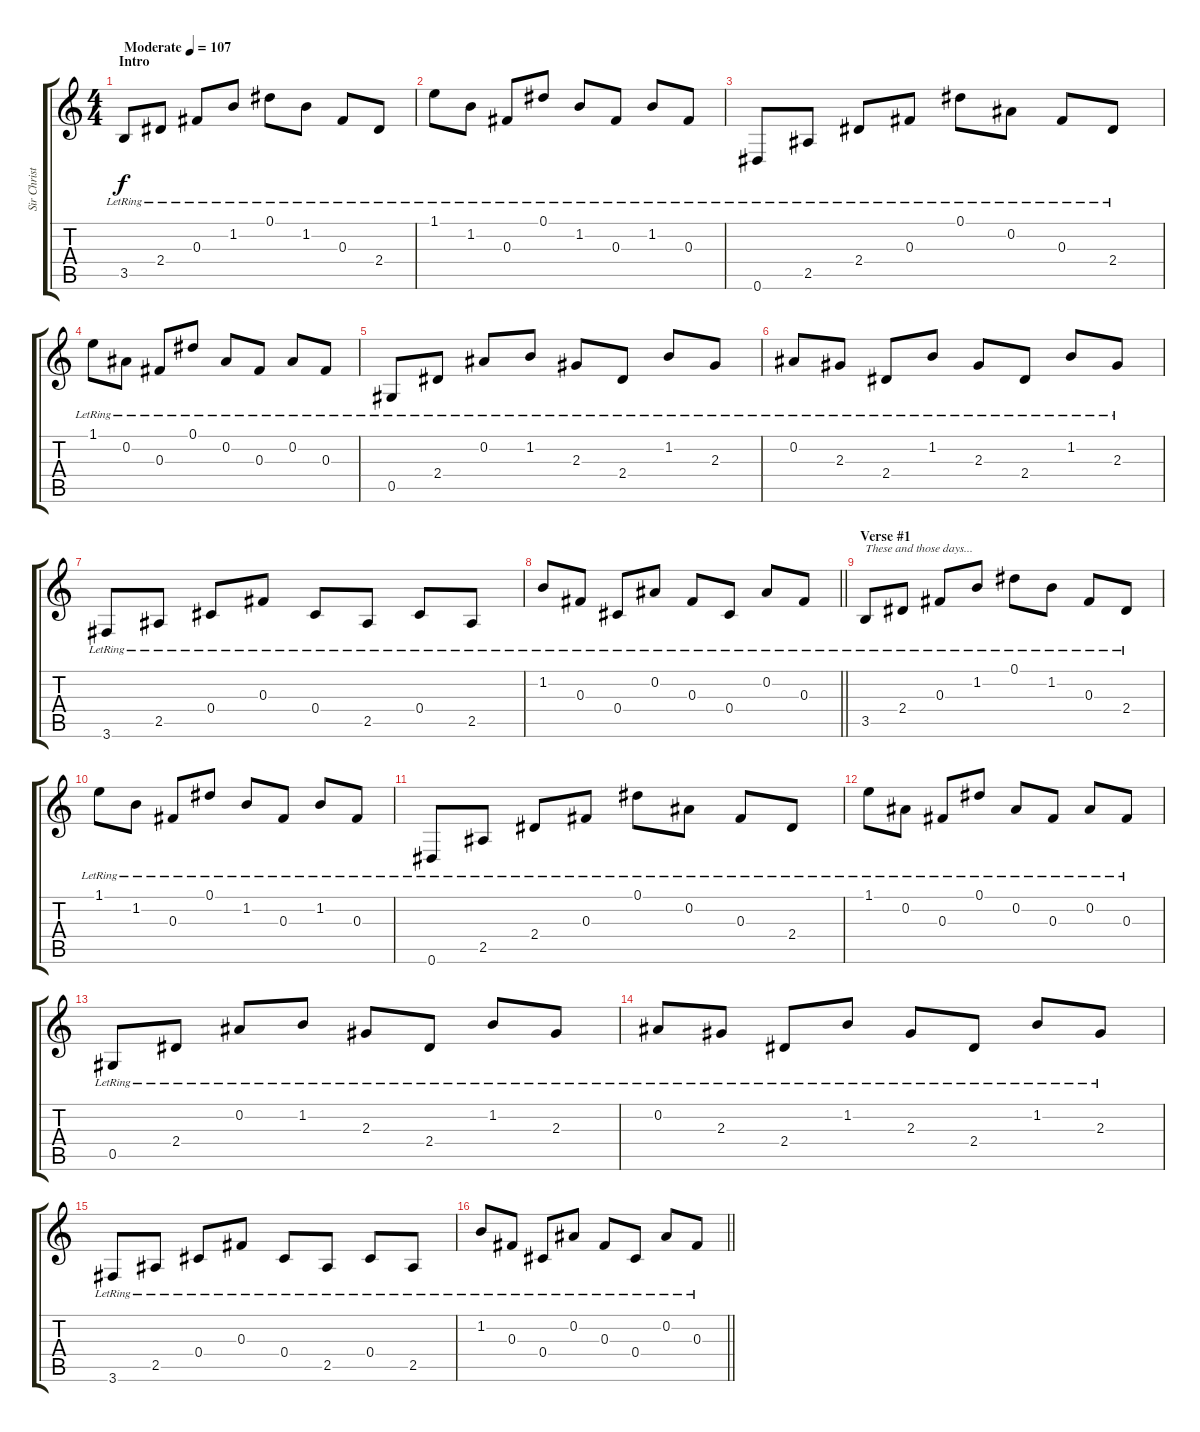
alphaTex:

\track ("Sir Christus 1#" "Sir Christ") {instrument electricguitarclean}
\staff {score tabs}
\tuning (Eb4 Bb3 Gb3 Db3 Ab2 Eb2) {hide}
\ts (4 4)
\section ("" "Intro")
\tempo (107 "Moderate")
\clef g2
\ks c
3.5{lr}.8{dy f instrument electricguitarclean} 2.4{lr}.8 0.3{lr}.8 1.2{lr}.8 0.1{lr}.8 1.2{lr}.8 0.3{lr}.8 2.4{lr}.8 |
1.1{lr}.8 1.2{lr}.8 0.3{lr}.8 0.1{lr}.8 1.2{lr}.8 0.3{lr}.8 1.2{lr}.8 0.3{lr}.8 |
0.6{lr}.8 2.5{lr}.8 2.4{lr}.8 0.3{lr}.8 0.1{lr}.8 0.2{lr}.8 0.3{lr}.8 2.4{lr}.8 |
1.1{lr}.8 0.2{lr}.8 0.3{lr}.8 0.1{lr}.8 0.2{lr}.8 0.3{lr}.8 0.2{lr}.8 0.3{lr}.8 |
0.5{lr}.8 2.4{lr}.8 0.2{lr}.8 1.2{lr}.8 2.3{lr}.8 2.4{lr}.8 1.2{lr}.8 2.3{lr}.8 |
0.2{lr}.8 2.3{lr}.8 2.4{lr}.8 1.2{lr}.8 2.3{lr}.8 2.4{lr}.8 1.2{lr}.8 2.3{lr}.8 |
3.6{lr}.8 2.5{lr}.8 0.4{lr}.8 0.3{lr}.8 0.4{lr}.8 2.5{lr}.8 0.4{lr}.8 2.5{lr}.8 |
\barLineRight lightlight
1.2{lr}.8 0.3{lr}.8 0.4{lr}.8 0.2{lr}.8 0.3{lr}.8 0.4{lr}.8 0.2{lr}.8 0.3{lr}.8 |
\section ("" "Verse #1")
3.5{lr}.8{txt "These and those days..."} 2.4{lr}.8 0.3{lr}.8 1.2{lr}.8 0.1{lr}.8 1.2{lr}.8 0.3{lr}.8 2.4{lr}.8 |
1.1{lr}.8 1.2{lr}.8 0.3{lr}.8 0.1{lr}.8 1.2{lr}.8 0.3{lr}.8 1.2{lr}.8 0.3{lr}.8 |
0.6{lr}.8 2.5{lr}.8 2.4{lr}.8 0.3{lr}.8 0.1{lr}.8 0.2{lr}.8 0.3{lr}.8 2.4{lr}.8 |
1.1{lr}.8 0.2{lr}.8 0.3{lr}.8 0.1{lr}.8 0.2{lr}.8 0.3{lr}.8 0.2{lr}.8 0.3{lr}.8 |
0.5{lr}.8 2.4{lr}.8 0.2{lr}.8 1.2{lr}.8 2.3{lr}.8 2.4{lr}.8 1.2{lr}.8 2.3{lr}.8 |
0.2{lr}.8 2.3{lr}.8 2.4{lr}.8 1.2{lr}.8 2.3{lr}.8 2.4{lr}.8 1.2{lr}.8 2.3{lr}.8 |
3.6{lr}.8 2.5{lr}.8 0.4{lr}.8 0.3{lr}.8 0.4{lr}.8 2.5{lr}.8 0.4{lr}.8 2.5{lr}.8 |
\barLineRight lightlight
1.2{lr}.8 0.3{lr}.8 0.4{lr}.8 0.2{lr}.8 0.3{lr}.8 0.4{lr}.8 0.2{lr}.8 0.3{lr}.8
